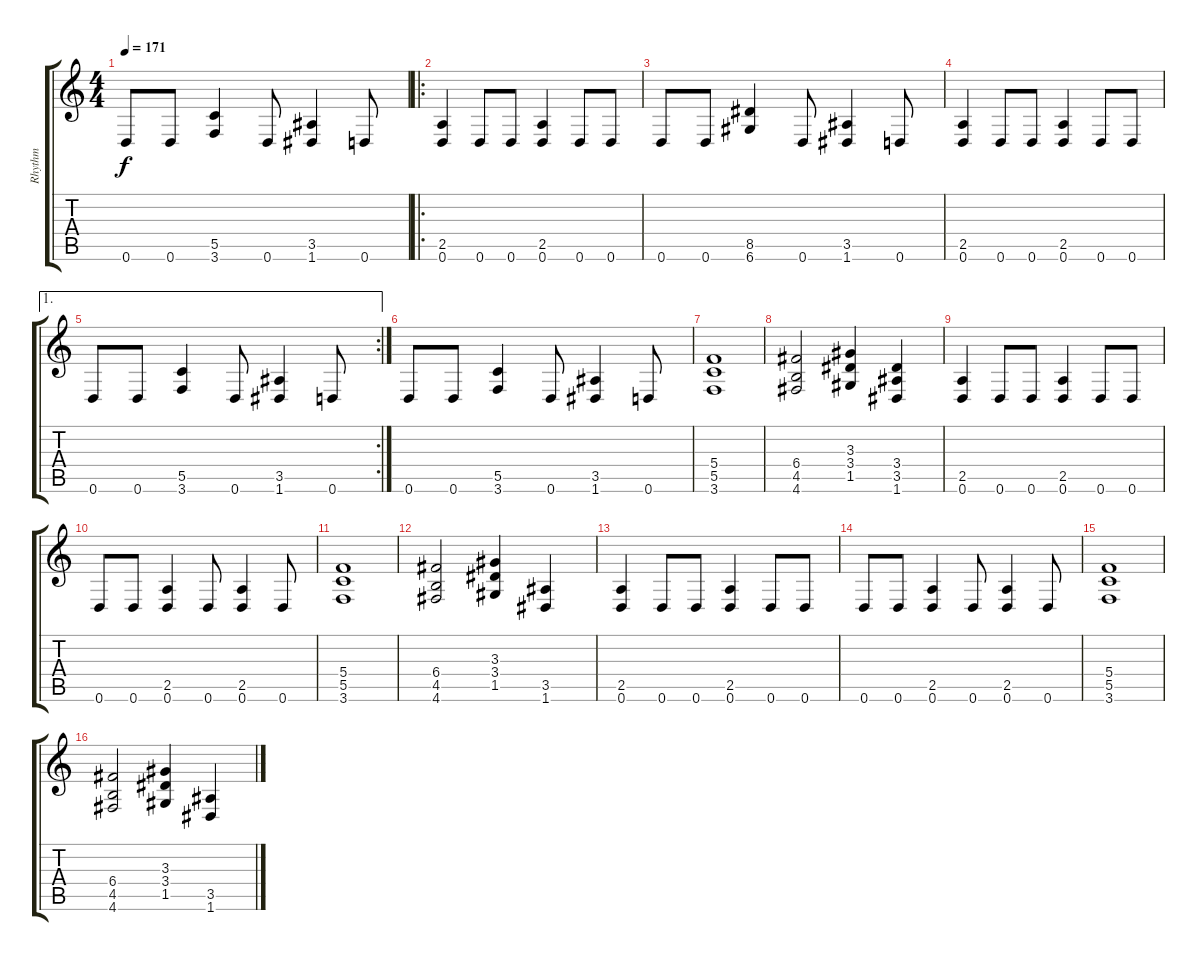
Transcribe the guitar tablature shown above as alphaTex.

\track ("Rhythm" "Rhythm") {instrument distortionguitar}
\staff {score tabs}
\tuning (D4 A3 F3 C3 G2 D2) {hide}
\ts (4 4)
\tempo 171
\clef g2
\ks c
0.6.8{dy f} 0.6.8 (5.5 3.6).4 0.6.8 (3.5 1.6).4 0.6.8 |
\ro
(2.5 0.6).4 0.6.8 0.6.8 (2.5 0.6).4 0.6.8 0.6.8 |
0.6.8 0.6.8 (8.5 6.6).4 0.6.8 (3.5 1.6).4 0.6.8 |
(2.5 0.6).4 0.6.8 0.6.8 (2.5 0.6).4 0.6.8 0.6.8 |
\ae 1
\rc 2
0.6.8 0.6.8 (5.5 3.6).4 0.6.8 (3.5 1.6).4 0.6.8 |
0.6.8 0.6.8 (5.5 3.6).4 0.6.8 (3.5 1.6).4 0.6.8 |
(5.4 5.5 3.6).1 |
(6.4 4.5 4.6).2 (3.3 3.4 1.5).4 (3.4 3.5 1.6).4 |
(2.5 0.6).4 0.6.8 0.6.8 (2.5 0.6).4 0.6.8 0.6.8 |
0.6.8 0.6.8 (2.5 0.6).4 0.6.8 (2.5 0.6).4 0.6.8 |
(5.4 5.5 3.6).1 |
(6.4 4.5 4.6).2 (3.3 3.4 1.5).4 (3.5 1.6).4 |
(2.5 0.6).4 0.6.8 0.6.8 (2.5 0.6).4 0.6.8 0.6.8 |
0.6.8 0.6.8 (2.5 0.6).4 0.6.8 (2.5 0.6).4 0.6.8 |
(5.4 5.5 3.6).1 |
(6.4 4.5 4.6).2 (3.3 3.4 1.5).4 (3.5 1.6).4
